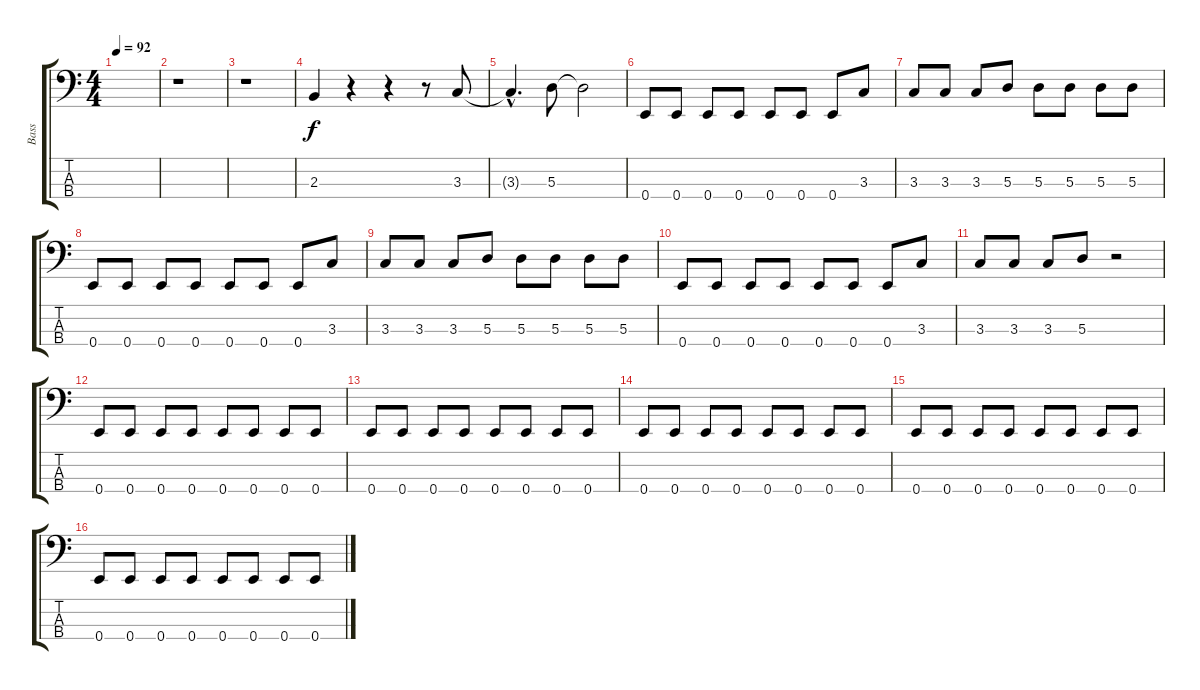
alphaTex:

\track ("Bass" "Bass") {instrument slapbass1}
\staff {score tabs}
\tuning (G2 D2 A1 E1) {hide}
\ts (4 4)
\tempo 92
\clef f4
\ks c
|
r.1 |
r.1 |
2.3.4 r.4 r.4 r.8 3.3.8 |
3.3{hac t}.4{d} 5.3.8 5.3{t}.2 |
0.4.8 0.4.8 0.4.8 0.4.8 0.4.8 0.4.8 0.4.8 3.3.8 |
3.3.8 3.3.8 3.3.8 5.3.8 5.3.8 5.3.8 5.3.8 5.3.8 |
0.4.8 0.4.8 0.4.8 0.4.8 0.4.8 0.4.8 0.4.8 3.3.8 |
3.3.8 3.3.8 3.3.8 5.3.8 5.3.8 5.3.8 5.3.8 5.3.8 |
0.4.8 0.4.8 0.4.8 0.4.8 0.4.8 0.4.8 0.4.8 3.3.8 |
3.3.8 3.3.8 3.3.8 5.3.8 r.2 |
0.4.8 0.4.8 0.4.8 0.4.8 0.4.8 0.4.8 0.4.8 0.4.8 |
0.4.8 0.4.8 0.4.8 0.4.8 0.4.8 0.4.8 0.4.8 0.4.8 |
0.4.8 0.4.8 0.4.8 0.4.8 0.4.8 0.4.8 0.4.8 0.4.8 |
0.4.8 0.4.8 0.4.8 0.4.8 0.4.8 0.4.8 0.4.8 0.4.8 |
0.4.8 0.4.8 0.4.8 0.4.8 0.4.8 0.4.8 0.4.8 0.4.8
